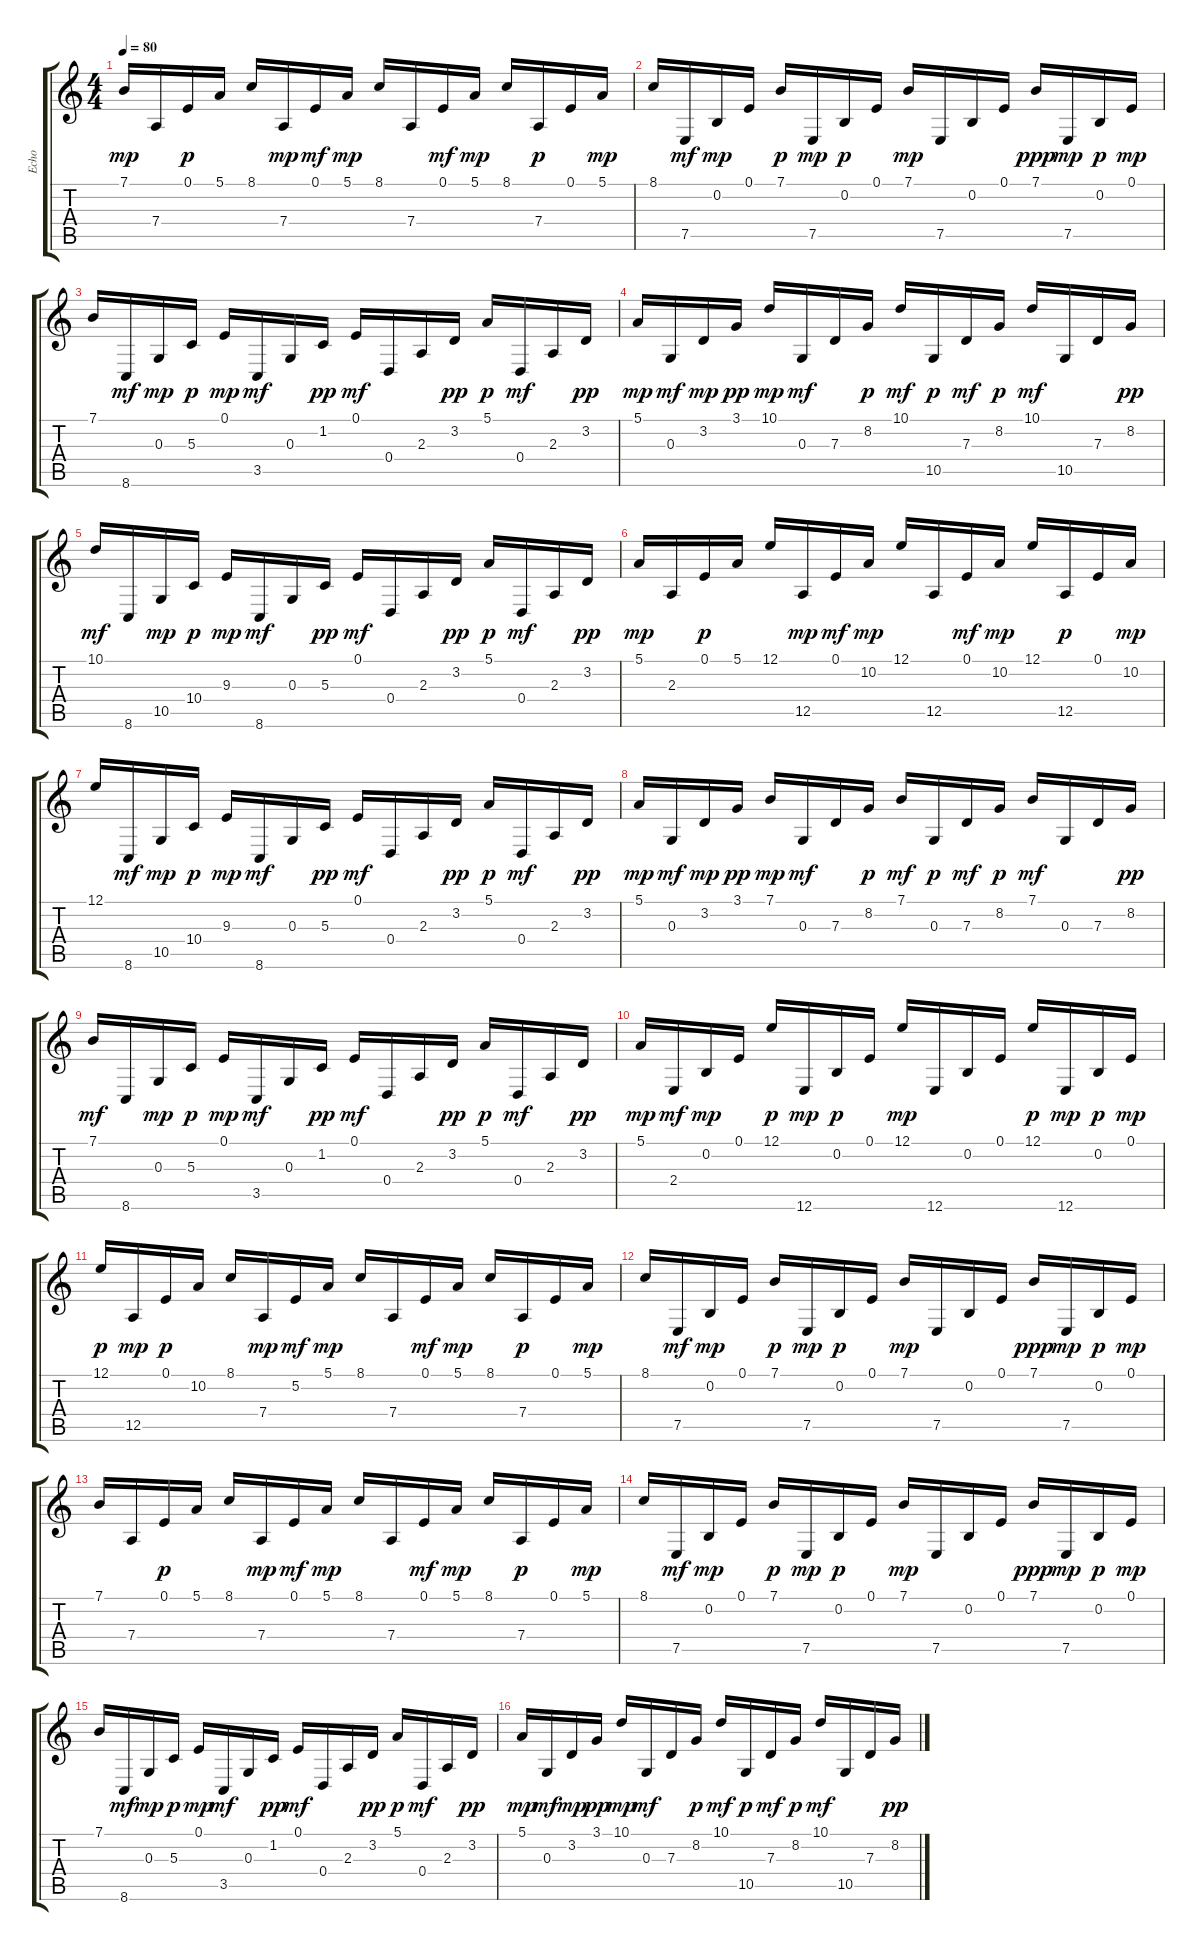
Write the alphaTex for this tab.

\track ("Echo" "Echo") {instrument pad8sweep}
\staff {score tabs}
\tuning (E4 B3 G3 D3 A2 E2) {hide}
\ts (4 4)
\tempo 80
\clef g2
\ks c
7.1.16{dy mp} 7.4.16 0.1.16{dy p} 5.1.16 8.1.16 7.4.16{dy mp} 0.1.16{dy mf} 5.1.16{dy mp} 8.1.16 7.4.16 0.1.16{dy mf} 5.1.16{dy mp} 8.1.16 7.4.16{dy p} 0.1.16 5.1.16{dy mp} |
8.1.16 7.5.16{dy mf} 0.2.16{dy mp} 0.1.16 7.1.16{dy p} 7.5.16{dy mp} 0.2.16{dy p} 0.1.16 7.1.16{dy mp} 7.5.16 0.2.16 0.1.16 7.1.16{dy ppp} 7.5.16{dy mp} 0.2.16{dy p} 0.1.16{dy mp} |
7.1.16{volume 14} 8.6.16{dy mf} 0.3.16{dy mp} 5.3.16{dy p} 0.1.16{dy mp} 3.5.16{dy mf} 0.3.16 1.2.16{dy pp} 0.1.16{dy mf} 0.4.16 2.3.16 3.2.16{dy pp} 5.1.16{dy p} 0.4.16{dy mf} 2.3.16 3.2.16{dy pp} |
5.1.16{dy mp} 0.3.16{dy mf} 3.2.16{dy mp} 3.1.16{dy pp} 10.1.16{dy mp} 0.3.16{dy mf} 7.3.16 8.2.16{dy p} 10.1.16{dy mf} 10.5.16{dy p} 7.3.16{dy mf} 8.2.16{dy p} 10.1.16{dy mf} 10.5.16 7.3.16 8.2.16{dy pp} |
10.1.16{dy mf} 8.6.16 10.5.16{dy mp} 10.4.16{dy p} 9.3.16{dy mp} 8.6.16{dy mf} 0.3.16 5.3.16{dy pp} 0.1.16{dy mf} 0.4.16 2.3.16 3.2.16{dy pp} 5.1.16{dy p} 0.4.16{dy mf} 2.3.16 3.2.16{dy pp} |
5.1.16{dy mp} 2.3.16 0.1.16{dy p} 5.1.16 12.1.16 12.5.16{dy mp} 0.1.16{dy mf} 10.2.16{dy mp} 12.1.16 12.5.16 0.1.16{dy mf} 10.2.16{dy mp} 12.1.16 12.5.16{dy p} 0.1.16 10.2.16{dy mp} |
12.1.16 8.6.16{dy mf} 10.5.16{dy mp} 10.4.16{dy p} 9.3.16{dy mp} 8.6.16{dy mf} 0.3.16 5.3.16{dy pp} 0.1.16{dy mf} 0.4.16 2.3.16 3.2.16{dy pp} 5.1.16{dy p} 0.4.16{dy mf} 2.3.16 3.2.16{dy pp} |
5.1.16{dy mp} 0.3.16{dy mf} 3.2.16{dy mp} 3.1.16{dy pp} 7.1.16{dy mp} 0.3.16{dy mf} 7.3.16 8.2.16{dy p} 7.1.16{dy mf} 0.3.16{dy p} 7.3.16{dy mf} 8.2.16{dy p} 7.1.16{dy mf} 0.3.16 7.3.16 8.2.16{dy pp} |
7.1.16{dy mf} 8.6.16 0.3.16{dy mp} 5.3.16{dy p} 0.1.16{dy mp} 3.5.16{dy mf} 0.3.16 1.2.16{dy pp} 0.1.16{dy mf} 0.4.16 2.3.16 3.2.16{dy pp} 5.1.16{dy p} 0.4.16{dy mf} 2.3.16 3.2.16{dy pp} |
5.1.16{dy mp volume 15} 2.4.16{dy mf} 0.2.16{dy mp} 0.1.16 12.1.16{dy p} 12.6.16{dy mp} 0.2.16{dy p} 0.1.16 12.1.16{dy mp} 12.6.16 0.2.16 0.1.16 12.1.16{dy p} 12.6.16{dy mp} 0.2.16{dy p} 0.1.16{dy mp} |
12.1.16{dy p} 12.5.16{dy mp} 0.1.16{dy p} 10.2.16 8.1.16 7.4.16{dy mp} 5.2.16{dy mf} 5.1.16{dy mp} 8.1.16 7.4.16 0.1.16{dy mf} 5.1.16{dy mp} 8.1.16 7.4.16{dy p} 0.1.16 5.1.16{dy mp} |
8.1.16 7.5.16{dy mf} 0.2.16{dy mp} 0.1.16 7.1.16{dy p} 7.5.16{dy mp} 0.2.16{dy p} 0.1.16 7.1.16{dy mp} 7.5.16 0.2.16 0.1.16 7.1.16{dy ppp} 7.5.16{dy mp} 0.2.16{dy p} 0.1.16{dy mp} |
7.1.16 7.4.16 0.1.16{dy p} 5.1.16 8.1.16 7.4.16{dy mp} 0.1.16{dy mf} 5.1.16{dy mp} 8.1.16 7.4.16 0.1.16{dy mf} 5.1.16{dy mp} 8.1.16 7.4.16{dy p} 0.1.16 5.1.16{dy mp} |
8.1.16 7.5.16{dy mf} 0.2.16{dy mp} 0.1.16 7.1.16{dy p} 7.5.16{dy mp} 0.2.16{dy p} 0.1.16 7.1.16{dy mp} 7.5.16 0.2.16 0.1.16 7.1.16{dy ppp} 7.5.16{dy mp} 0.2.16{dy p} 0.1.16{dy mp} |
7.1.16{volume 14} 8.6.16{dy mf} 0.3.16{dy mp} 5.3.16{dy p} 0.1.16{dy mp} 3.5.16{dy mf} 0.3.16 1.2.16{dy pp} 0.1.16{dy mf} 0.4.16 2.3.16 3.2.16{dy pp} 5.1.16{dy p} 0.4.16{dy mf} 2.3.16 3.2.16{dy pp} |
5.1.16{dy mp} 0.3.16{dy mf} 3.2.16{dy mp} 3.1.16{dy pp} 10.1.16{dy mp} 0.3.16{dy mf} 7.3.16 8.2.16{dy p} 10.1.16{dy mf} 10.5.16{dy p} 7.3.16{dy mf} 8.2.16{dy p} 10.1.16{dy mf} 10.5.16 7.3.16 8.2.16{dy pp}
